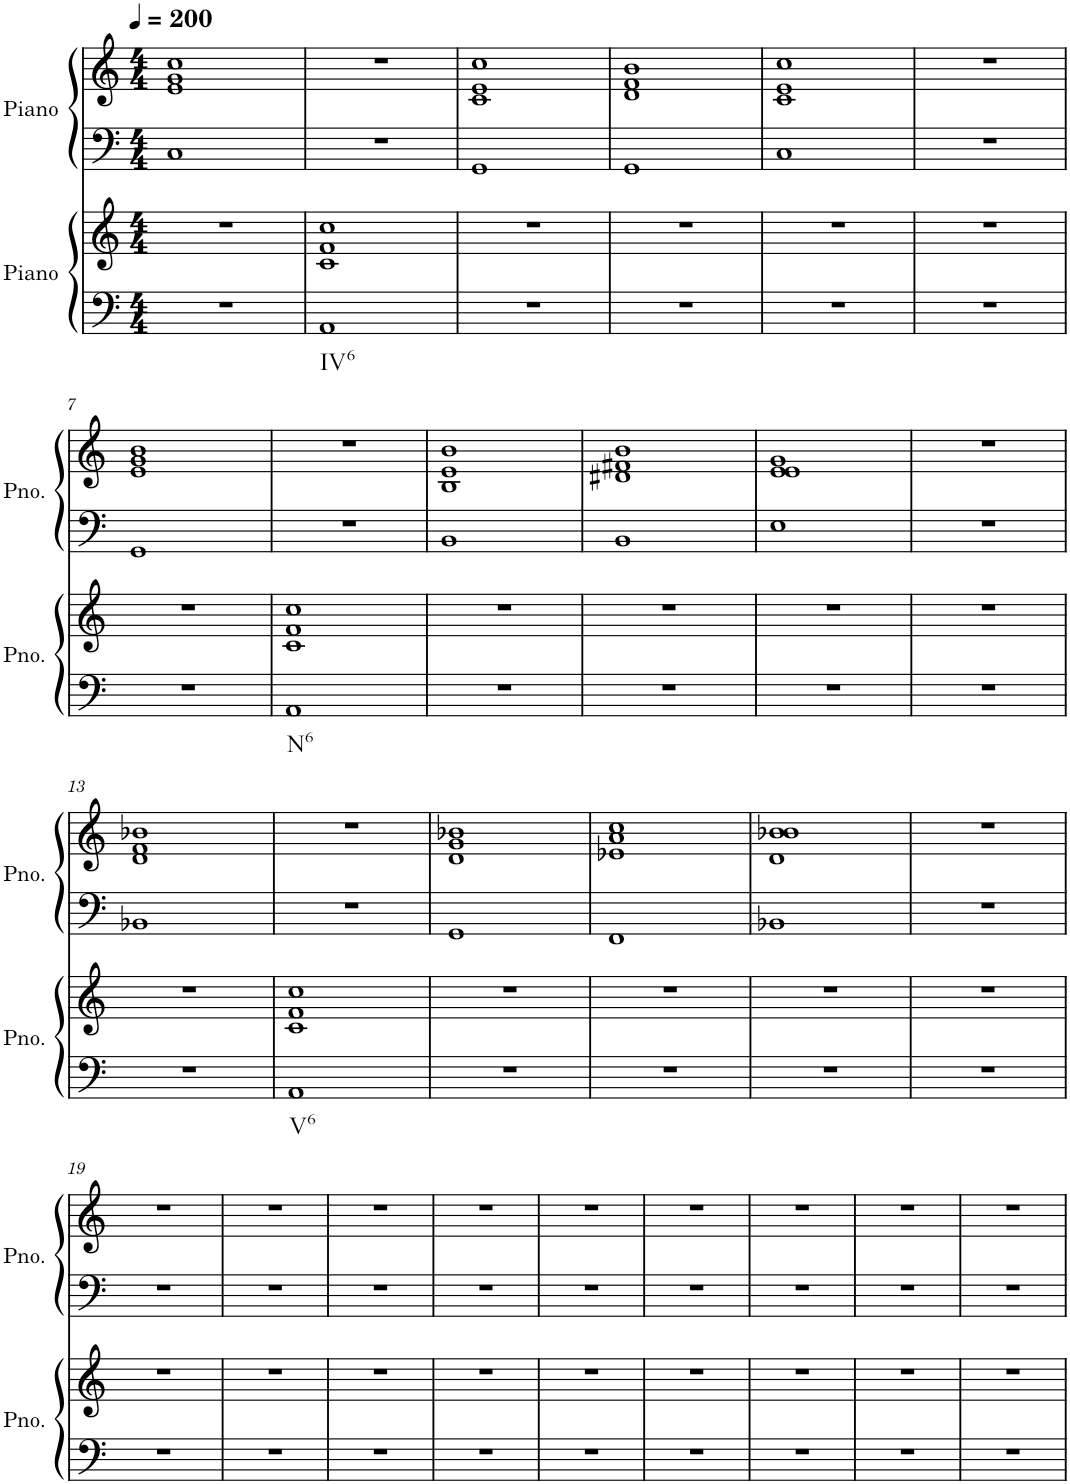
**kern	**kern	**kern	**kern
*part2	*part2	*part1	*part1
*staff4	*staff3	*staff2	*staff1
*I"Piano	*	*I"Piano	*
*I'Pno.	*	*I'Pno.	*
*clefF4	*clefG2	*clefF4	*clefG2
*k[]	*k[]	*k[]	*k[]
*M4/4	*M4/4	*M4/4	*M4/4
*MM200	*MM200	*MM200	*MM200
=1	=1	=1	=1
1r	1r	1C	1e 1g 1cc
=2	=2	=2	=2
!LO:TX:b:t=IV6	!	!	!
1AA	1c 1f 1cc	1r	1r
=3	=3	=3	=3
1r	1r	1GG	1c 1e 1cc
=4	=4	=4	=4
1r	1r	1GG	1d 1f 1b
=5	=5	=5	=5
1r	1r	1C	1c 1e 1cc
=6	=6	=6	=6
1r	1r	1r	1r
!!LO:LB:g=z
=7	=7	=7	=7
1r	1r	1GG	1e 1g 1b
=8	=8	=8	=8
!LO:TX:b:t=N6	!	!	!
1AA	1c 1f 1cc	1r	1r
=9	=9	=9	=9
1r	1r	1BB	1B 1e 1b
=10	=10	=10	=10
1r	1r	1BB	1d#X 1f#X 1b
=11	=11	=11	=11
1r	1r	1E	1e 1e 1g
=12	=12	=12	=12
1r	1r	1r	1r
!!LO:LB:g=z
=13	=13	=13	=13
1r	1r	1BB-X	1d 1f 1b-X
=14	=14	=14	=14
!LO:TX:b:t=V6	!	!	!
1AA	1c 1f 1cc	1r	1r
=15	=15	=15	=15
1r	1r	1GG	1d 1g 1b-X
=16	=16	=16	=16
1r	1r	1FF	1e-X 1a 1cc
=17	=17	=17	=17
1r	1r	1BB-X	1d 1b-X 1b-
=18	=18	=18	=18
1r	1r	1r	1r
!!LO:LB:g=z
=19	=19	=19	=19
1r	1r	1r	1r
=20	=20	=20	=20
1r	1r	1r	1r
=21	=21	=21	=21
1r	1r	1r	1r
=22	=22	=22	=22
1r	1r	1r	1r
=23	=23	=23	=23
1r	1r	1r	1r
=24	=24	=24	=24
1r	1r	1r	1r
=25	=25	=25	=25
1r	1r	1r	1r
=26	=26	=26	=26
1r	1r	1r	1r
=27	=27	=27	=27
1r	1r	1r	1r
=	=	=	=
*-	*-	*-	*-
